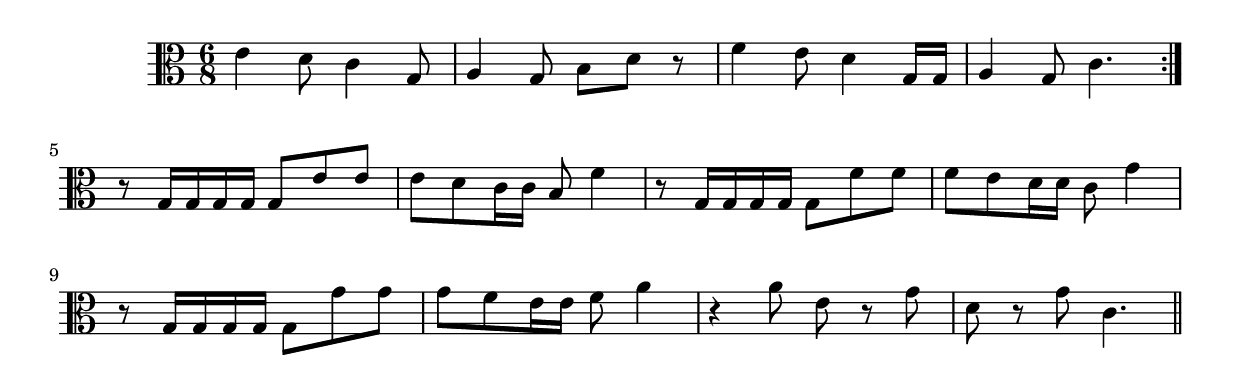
\version "2.19.49"
%{\header {
  title = "La Paloma Blanca (Arizona)"
  composer = "anonymous"
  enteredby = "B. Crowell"
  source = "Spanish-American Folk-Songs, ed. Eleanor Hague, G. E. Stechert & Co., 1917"
}%}
\score{{\key c \major
\time 6/8
%{\tempo 8=200
%}\clef C
\transpose f c{\relative a' {
a4 g8 f4 c8 | d4 c8 e8 g r | bes4 a8 g4 c,16 c | d4 c8 f4. \bar ":|."
r8 c16 c c c c8 a' a | a8 g f16 f e8 bes'4 |
r8 c,16 c c c c8 bes' bes | bes8 a g16 g f8 c'4 |
r8 c,16 c c c c8 c' c | c8 bes a16 a bes8 d4 | r4 d8 a8 r c | g8 r c f,4. \bar "||"
}}

}}